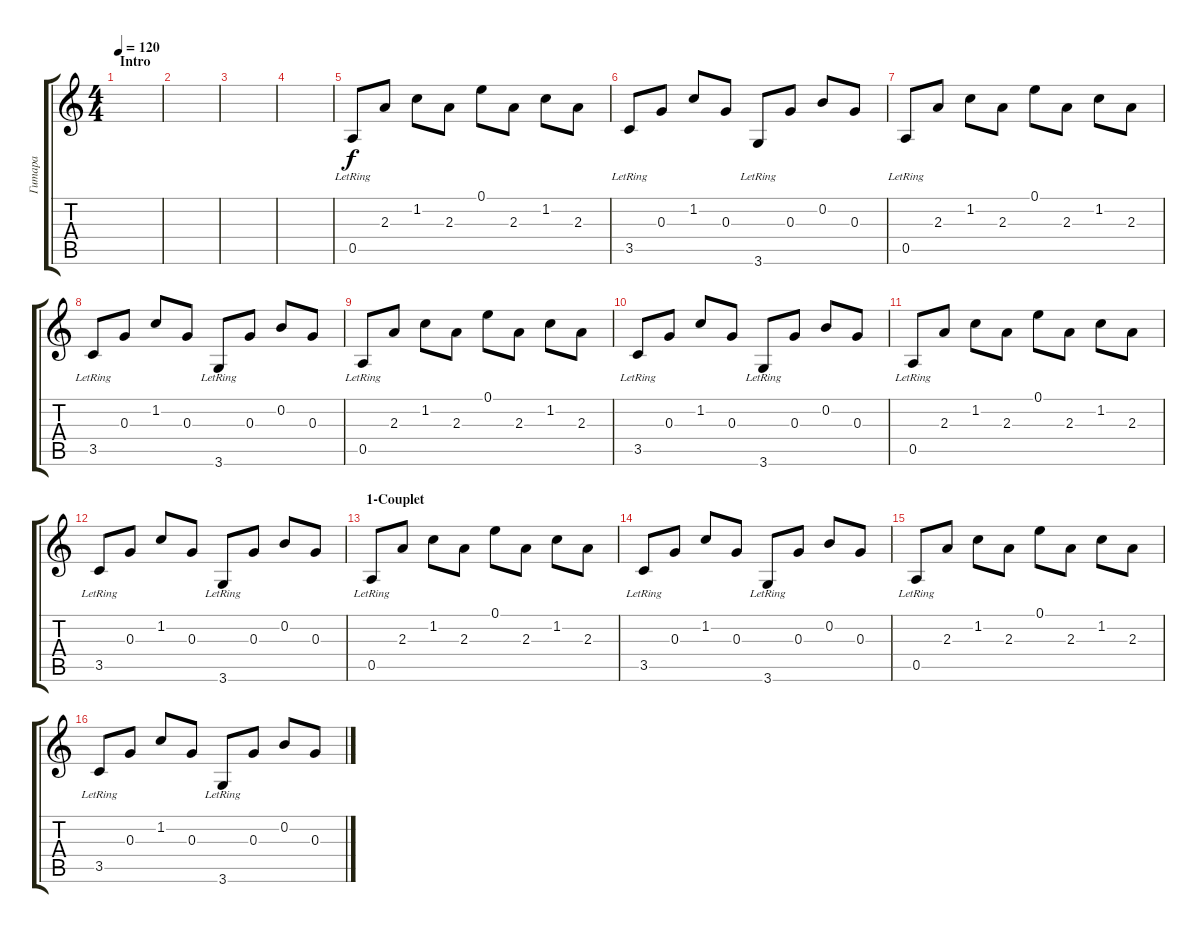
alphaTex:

\track ("Гитара" "Гитара") {instrument acousticguitarsteel}
\staff {score tabs}
\tuning (E4 B3 G3 D3 A2 E2) {hide}
\ts (4 4)
\section ("" "Intro")
\tempo 120
\tempo 100
\tempo 120
\clef g2
\ks c
|
|
|
|
0.5{lr}.8{instrument acousticguitarsteel} 2.3.8 1.2.8 2.3.8 0.1.8 2.3.8 1.2.8 2.3.8 |
3.5{lr}.8 0.3.8 1.2.8 0.3.8 3.6{lr}.8 0.3.8 0.2.8 0.3.8 |
0.5{lr}.8 2.3.8 1.2.8 2.3.8 0.1.8 2.3.8 1.2.8 2.3.8 |
3.5{lr}.8 0.3.8 1.2.8 0.3.8 3.6{lr}.8 0.3.8 0.2.8 0.3.8 |
0.5{lr}.8{instrument acousticguitarsteel} 2.3.8 1.2.8 2.3.8 0.1.8 2.3.8 1.2.8 2.3.8 |
3.5{lr}.8{instrument acousticguitarsteel} 0.3.8 1.2.8 0.3.8 3.6{lr}.8 0.3.8 0.2.8 0.3.8 |
0.5{lr}.8 2.3.8 1.2.8 2.3.8 0.1.8 2.3.8 1.2.8 2.3.8 |
3.5{lr}.8 0.3.8 1.2.8 0.3.8 3.6{lr}.8 0.3.8 0.2.8 0.3.8 |
\section ("" "1-Couplet")
0.5{lr}.8{instrument acousticguitarsteel} 2.3.8 1.2.8 2.3.8 0.1.8 2.3.8 1.2.8 2.3.8 |
3.5{lr}.8{instrument acousticguitarsteel} 0.3.8 1.2.8 0.3.8 3.6{lr}.8 0.3.8 0.2.8 0.3.8 |
0.5{lr}.8{instrument acousticguitarsteel} 2.3.8 1.2.8 2.3.8 0.1.8 2.3.8 1.2.8 2.3.8 |
3.5{lr}.8{instrument acousticguitarsteel} 0.3.8 1.2.8 0.3.8 3.6{lr}.8 0.3.8 0.2.8 0.3.8
